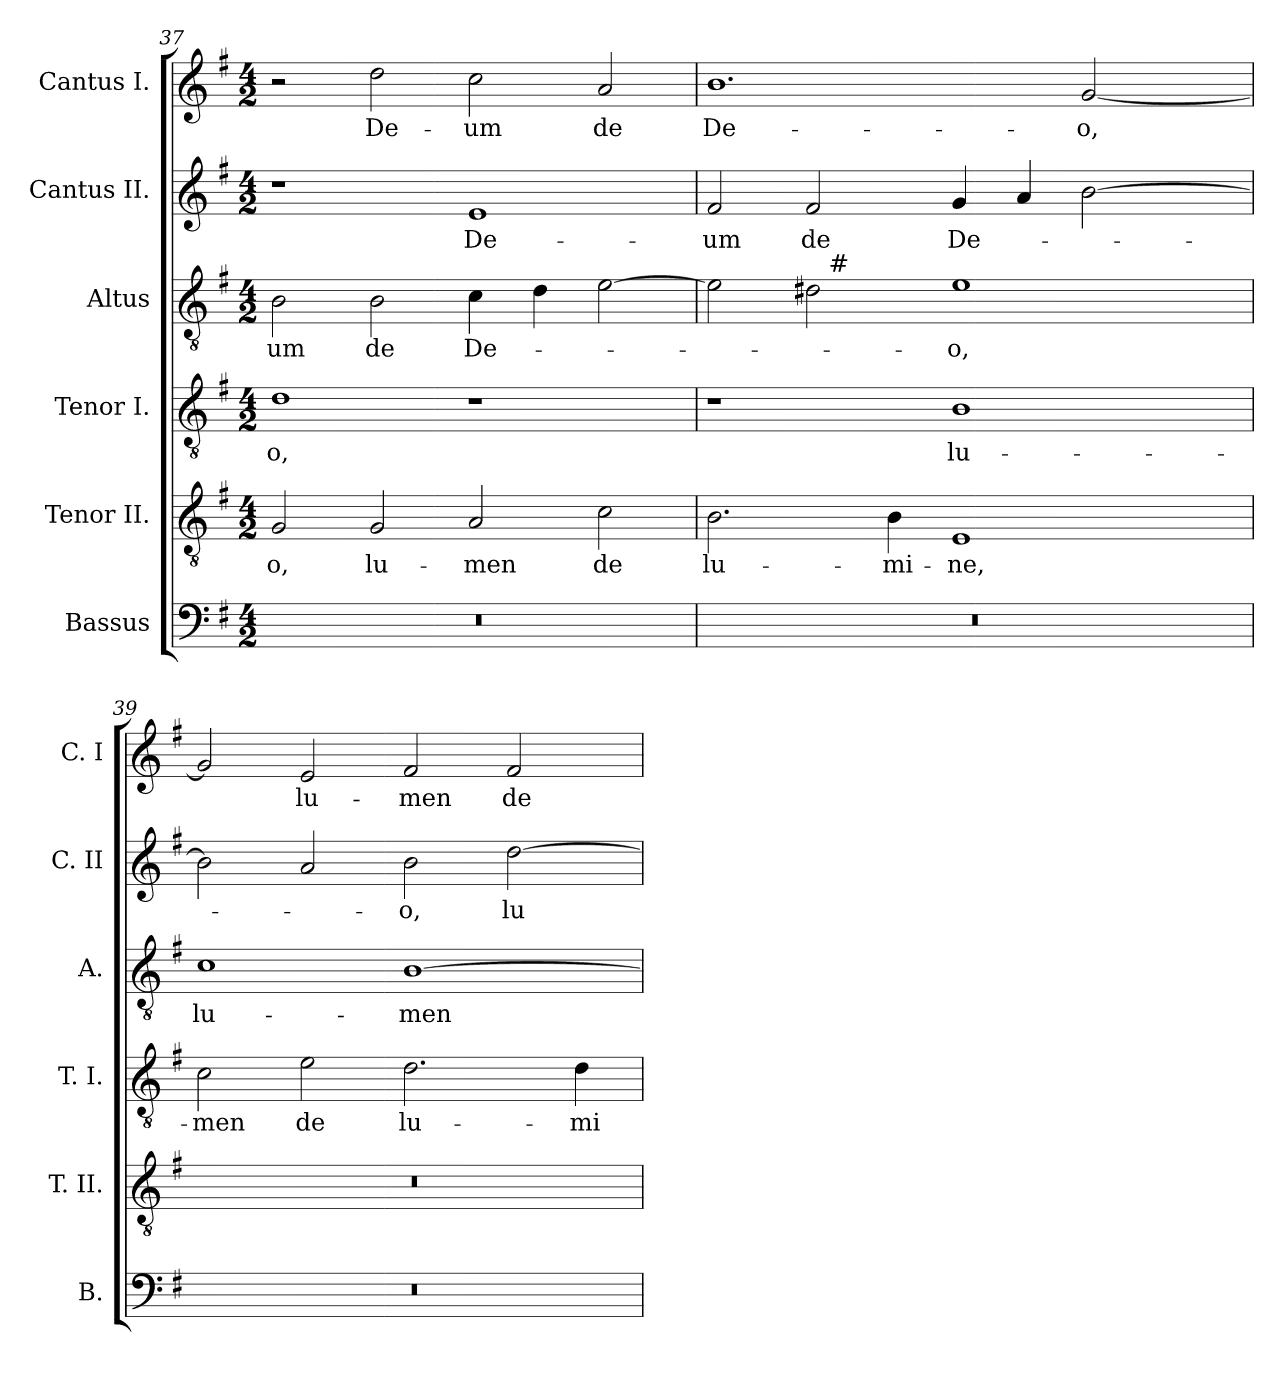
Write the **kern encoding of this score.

**kern	**kern	**text	**kern	**text	**kern	**text	**kern	**text	**kern	**text
*part6	*part5	*part5	*part4	*part4	*part3	*part3	*part2	*part2	*part1	*part1
*staff6	*staff5	*staff5	*staff4	*staff4	*staff3	*staff3	*staff2	*staff2	*staff1	*staff1
*I"Bassus	*I"Tenor II.	*	*I"Tenor I.	*	*I"Altus	*	*I"Cantus II.	*	*I"Cantus I.	*
*I'B.	*I'T. II.	*	*I'T. I.	*	*I'A.	*	*I'C. II	*	*I'C. I	*
*clefF4	*clefGv2	*	*clefGv2	*	*clefGv2	*	*clefG2	*	*clefG2	*
*	*ITrd7c12	*	*ITrd7c12	*	*ITrd7c12	*	*	*	*	*
*k[f#]	*k[f#]	*	*k[f#]	*	*k[f#]	*	*k[f#]	*	*k[f#]	*
*G:	*G:	*	*G:	*	*G:	*	*G:	*	*G:	*
*M4/2	*M4/2	*	*M4/2	*	*M4/2	*	*M4/2	*	*M4/2	*
=37	=37	=37	=37	=37	=37	=37	=37	=37	=37	=37
!LO:N:vis=1	!	!	!	!	!	!	!	!	!	!
!	!	!LO:LY:b:color=#000000	!	!	!	!	!	!	!	!
!	!	!	!	!LO:LY:b:color=#000000	!	!	!	!	!	!
!	!	!	!	!	!	!LO:LY:b:color=#000000	!	!	!	!
0r	2GGi/	-o,	1Di	-o,	2BBi\	-um	1r	.	2r	.
!	!	!LO:LY:b:color=#000000	!	!	!	!	!	!	!	!
!	!	!	!	!	!	!LO:LY:b:color=#000000	!	!	!	!
!	!	!	!	!	!	!	!	!	!	!LO:LY:b:color=#000000
.	2GGi/	lu-	.	.	2BBi\	de	.	.	2ddi\	De-
!	!	!LO:LY:b:color=#000000	!	!	!	!	!	!	!	!
!	!	!	!	!	!	!LO:LY:b:color=#000000	!	!	!	!
!	!	!	!	!	!	!	!	!LO:LY:b:color=#000000	!	!
!	!	!	!	!	!	!	!	!	!	!LO:LY:b:color=#000000
.	2AAi/	-men	1r	.	4Ci\	De-	1ei	De-	2cci\	-um
.	.	.	.	.	4Di\	.	.	.	.	.
!	!	!LO:LY:b:color=#000000	!	!	!	!	!	!	!	!
!	!	!	!	!	!	!	!	!	!	!LO:LY:b:color=#000000
.	2Ci\	de	.	.	[2Ei\	.	.	.	2ai/	de
=38	=38	=38	=38	=38	=38	=38	=38	=38	=38	=38
!LO:N:vis=1	!	!	!	!	!	!	!	!	!	!
!	!	!LO:LY:b:color=#000000	!	!	!	!	!	!	!	!
!	!	!	!	!	!	!	!	!LO:LY:b:color=#000000	!	!
!	!	!	!	!	!	!	!	!	!	!LO:LY:b:color=#000000
*	*	*	*	*	*^	*	*	*	*	*
0r	2.BBi\	lu-	1r	.	2Ei\]	2ryy	.	2f#i/	-um	1.bi	De-
!	!	!	!	!	!	!	!	!	!LO:LY:b:color=#000000	!	!
.	.	.	.	.	2D#i\	32ryy	.	2f#i/	de	.	.
.	.	.	.	.	.	256ryy	.	.	.	.	.
!	!	!	!	!	!	!LO:TX:a:t=#	!	!	!	!	!
.	.	.	.	.	.	1ryy	.	.	.	.	.
!	!	!LO:LY:b:color=#000000	!	!	!	!	!	!	!	!	!
.	4BBi\	-mi-	.	.	.	.	.	.	.	.	.
!	!	!LO:LY:b:color=#000000	!	!	!	!	!	!	!	!	!
!	!	!	!	!LO:LY:b:color=#000000	!	!	!	!	!	!	!
!	!	!	!	!	!	!	!LO:LY:b:color=#000000	!	!	!	!
!	!	!	!	!	!	!	!	!	!LO:LY:b:color=#000000	!	!
.	1EEi	-ne,	1BBi	lu-	1Ei	.	-o,	4gi/	De-	.	.
.	.	.	.	.	.	.	.	4ai/	.	.	.
!	!	!	!	!	!	!	!	!	!	!	!LO:LY:b:color=#000000
.	.	.	.	.	.	.	.	[2bi\	.	[2gi/	-o,
.	.	.	.	.	.	4ryy	.	.	.	.	.
.	.	.	.	.	.	8ryy	.	.	.	.	.
.	.	.	.	.	.	16ryy	.	.	.	.	.
.	.	.	.	.	.	64..ryy	.	.	.	.	.
=39	=39	=39	=39	=39	=39	=39	=39	=39	=39	=39	=39
!LO:N:vis=1	!LO:N:vis=1	!	!	!	!	!	!	!	!	!	!
*	*	*	*	*	*v	*v	*	*	*	*	*
*	*	*	*	*	*^	*	*	*	*	*
!	!	!	!	!LO:LY:b:color=#000000	!	!	!	!	!	!	!
*	*	*	*	*	*v	*v	*	*	*	*	*
*	*	*	*	*	*^	*	*	*	*	*
!	!	!	!	!	!	!	!LO:LY:b:color=#000000	!	!	!	!
*	*	*	*	*	*v	*v	*	*	*	*	*
0r	0r	.	2Ci\	-men	1Ci	lu-	2bi\]	.	2gi/]	.
!	!	!	!	!LO:LY:b:color=#000000	!	!	!	!	!	!
!	!	!	!	!	!	!	!	!	!	!LO:LY:b:color=#000000
.	.	.	2Ei\	de	.	.	2ai/	.	2ei/	lu-
!	!	!	!	!LO:LY:b:color=#000000	!	!	!	!	!	!
!	!	!	!	!	!	!LO:LY:b:color=#000000	!	!	!	!
!	!	!	!	!	!	!	!	!LO:LY:b:color=#000000	!	!
!	!	!	!	!	!	!	!	!	!	!LO:LY:b:color=#000000
.	.	.	2.Di\	lu-	[1BBi	-men	2bi\	-o,	2f#i/	-men
!	!	!	!	!	!	!	!	!LO:LY:b:color=#000000	!	!
!	!	!	!	!	!	!	!	!	!	!LO:LY:b:color=#000000
.	.	.	.	.	.	.	[2ddi\	lu-	2f#i/	de
!	!	!	!	!LO:LY:b:color=#000000	!	!	!	!	!	!
.	.	.	4Di\	-mi-	.	.	.	.	.	.
=	=	=	=	=	=	=	=	=	=	=
*-	*-	*-	*-	*-	*-	*-	*-	*-	*-	*-
